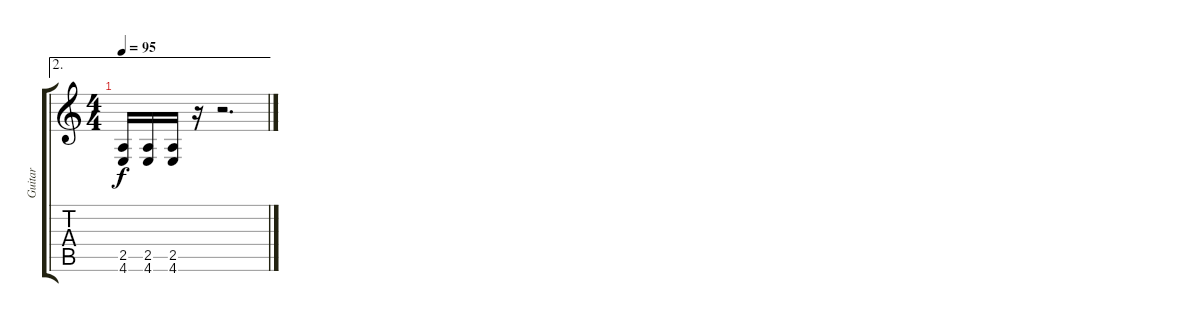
\track ("Guitar" "Guitar") {instrument distortionguitar}
\staff {score tabs}
\tuning (D4 A3 F3 C3 G2 C2) {hide}
\ae 2
\ts (4 4)
\tempo 95
\clef g2
\ks c
(2.5 4.6).16{dy f} (2.5 4.6).16 (2.5 4.6).16 r.16 r.2{d}
